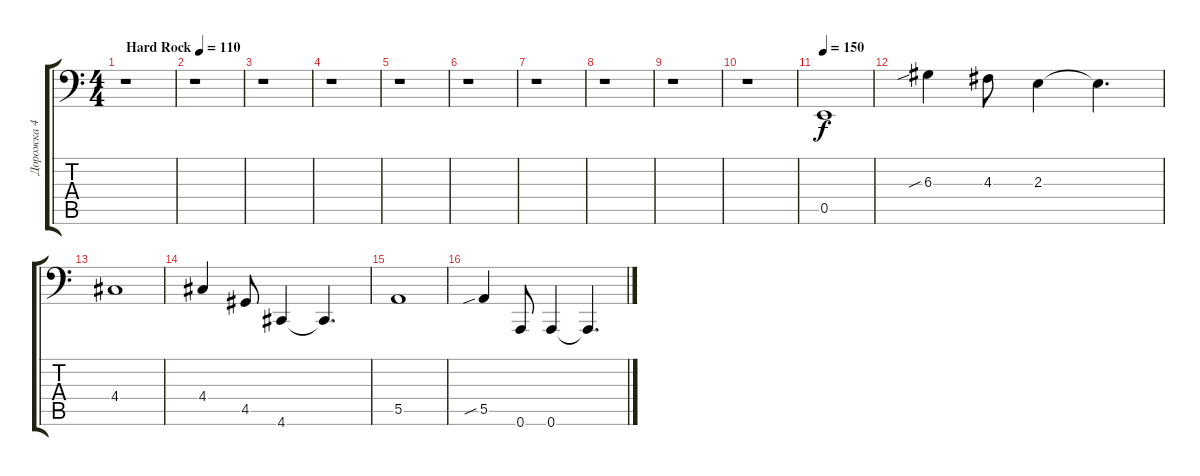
\track ("Дорожка 4" "Дорожка 4") {instrument electricbassfinger}
\staff {score tabs}
\tuning (C3 G2 D2 A1 E1 A0) {hide}
\ts (4 4)
\tempo (110 "Hard Rock")
\clef f4
\ks c
r.1{dy f instrument electricbassfinger} |
r.1 |
r.1 |
r.1 |
r.1 |
r.1 |
r.1 |
r.1 |
r.1 |
r.1 |
\tempo 150
0.5.1 |
6.3{sib}.4 4.3.8 2.3.4 2.3{t}.4{d} |
4.4.1 |
4.4.4 4.5.8 4.6.4 4.6{t}.4{d} |
5.5.1 |
5.5{sib}.4 0.6.8 0.6.4 0.6{t}.4{d}
